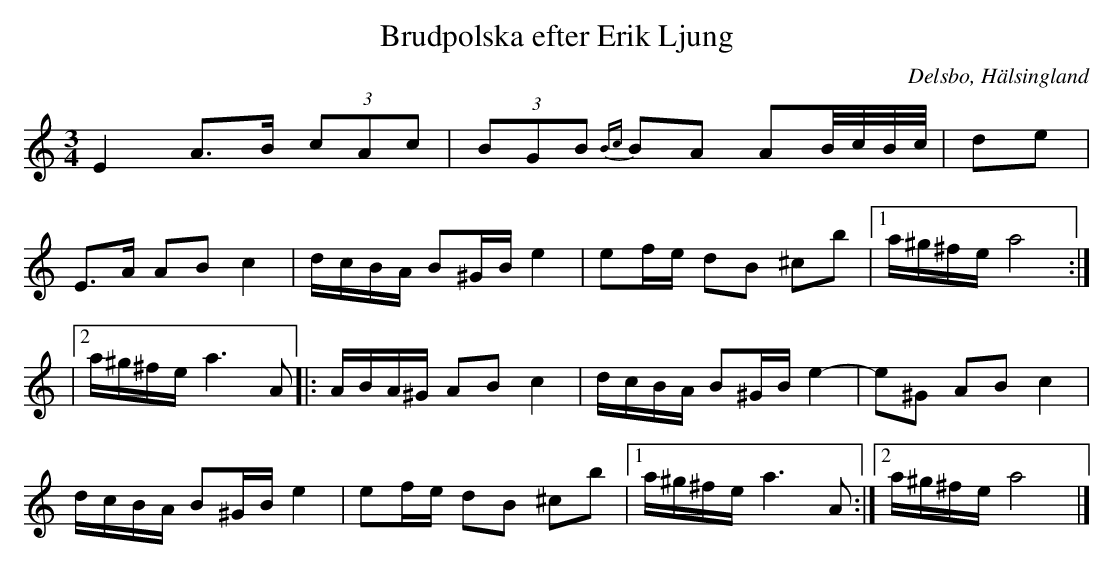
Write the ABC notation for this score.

X:1
T: Brudpolska efter Erik Ljung
O: Delsbo, Hälsingland
M: 3/4
L: 1/8
K: Am
E2 A>B (3cAc| (3BGB {Bc}BA AB//c//B//c//| de|
E>A AB c2 | d/c/B/A/ B^G/B/ e2 | ef/e/ dB ^cb |1 a/^g/^f/e/ a4 :|
|2 a/^g/^f/e/ a3 A |: A/B/A/^G/ AB c2 | d/c/B/A/ B^G/B/ e2- | e^G AB c2 |
d/c/B/A/ B^G/B/ e2 | ef/e/ dB ^cb |1 a/^g/^f/e/ a3 A :|2 a/^g/^f/e/ a4 |]
